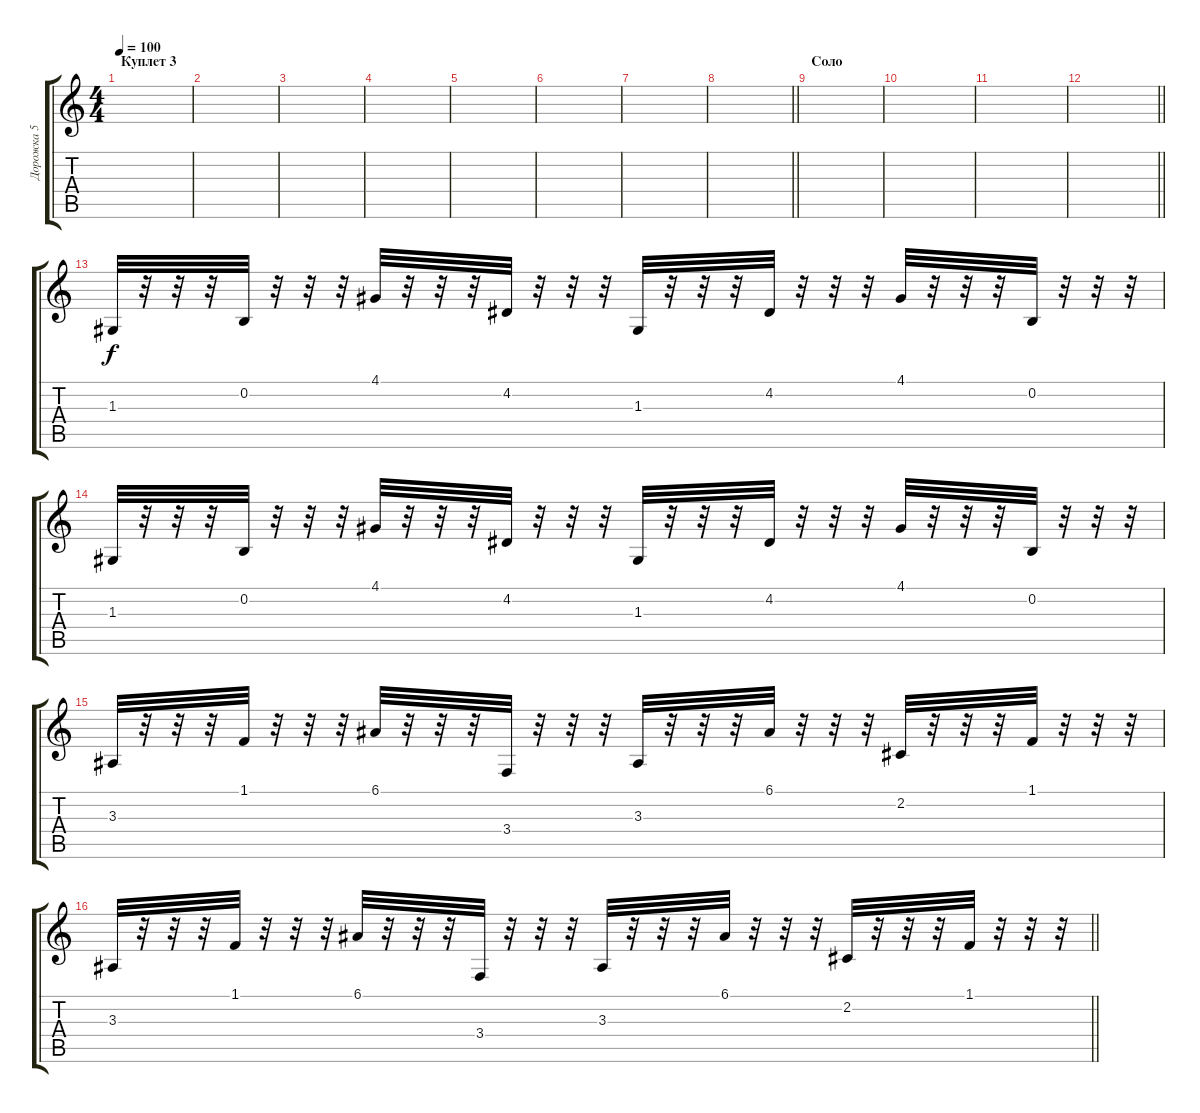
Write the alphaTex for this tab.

\track ("Дорожка 5" "Дорожка 5") {instrument baritonesax}
\staff {score tabs}
\tuning (E4 B3 G3 D3 A2 E2) {hide}
\ts (4 4)
\section ("" "Куплет 3")
\tempo 100
\clef g2
\ks c
|
|
|
|
|
|
|
\barLineRight lightlight
|
\section ("" "Соло")
|
|
|
\barLineRight lightlight
|
1.3.32 r.32 r.32 r.32 0.2.32 r.32 r.32 r.32 4.1.32 r.32 r.32 r.32 4.2.32 r.32 r.32 r.32 1.3.32 r.32 r.32 r.32 4.2.32 r.32 r.32 r.32 4.1.32 r.32 r.32 r.32 0.2.32 r.32 r.32 r.32 |
1.3.32 r.32 r.32 r.32 0.2.32 r.32 r.32 r.32 4.1.32 r.32 r.32 r.32 4.2.32 r.32 r.32 r.32 1.3.32 r.32 r.32 r.32 4.2.32 r.32 r.32 r.32 4.1.32 r.32 r.32 r.32 0.2.32 r.32 r.32 r.32 |
3.3.32 r.32 r.32 r.32 1.1.32 r.32 r.32 r.32 6.1.32 r.32 r.32 r.32 3.4.32 r.32 r.32 r.32 3.3.32 r.32 r.32 r.32 6.1.32 r.32 r.32 r.32 2.2.32 r.32 r.32 r.32 1.1.32 r.32 r.32 r.32 |
\barLineRight lightlight
3.3.32 r.32 r.32 r.32 1.1.32 r.32 r.32 r.32 6.1.32 r.32 r.32 r.32 3.4.32 r.32 r.32 r.32 3.3.32 r.32 r.32 r.32 6.1.32 r.32 r.32 r.32 2.2.32 r.32 r.32 r.32 1.1.32 r.32 r.32 r.32
